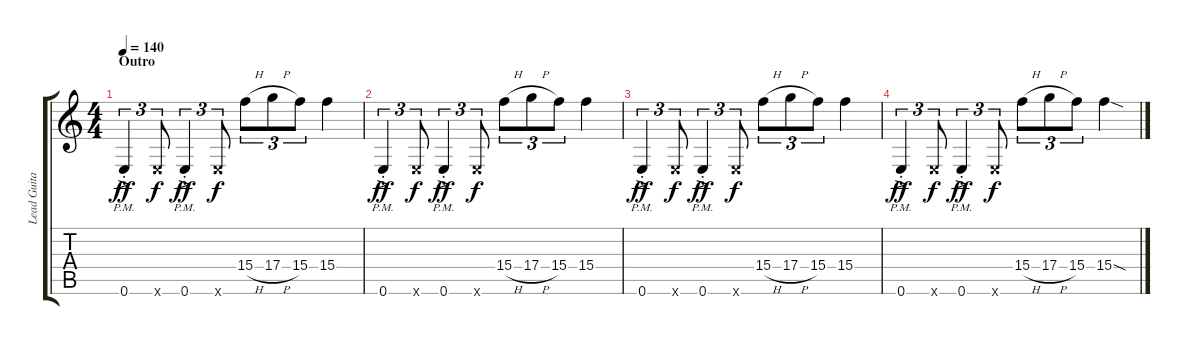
\track ("Lead Guitar (Andrew Stockdale)" "Lead Guita") {instrument distortionguitar}
\staff {score tabs}
\tuning (E4 B3 G3 D3 A2 E2) {hide}
\ts (4 4)
\section ("" "Outro")
\tempo 140
\clef g2
\ks c
0.6{ac pm st}.4{tu (3 2) dy ff volume 12} 0.6{x}.8{tu (3 2) dy f} 0.6{ac pm st}.4{tu (3 2) dy ff} 0.6{x}.8{tu (3 2) dy f} 15.4{h}.8{tu (3 2)} 17.4{h}.8{tu (3 2)} 15.4.8{tu (3 2)} 15.4.4 |
0.6{ac pm st}.4{tu (3 2) dy ff} 0.6{x}.8{tu (3 2) dy f} 0.6{ac pm st}.4{tu (3 2) dy ff} 0.6{x}.8{tu (3 2) dy f} 15.4{h}.8{tu (3 2)} 17.4{h}.8{tu (3 2)} 15.4.8{tu (3 2)} 15.4.4 |
0.6{ac pm st}.4{tu (3 2) dy ff} 0.6{x}.8{tu (3 2) dy f} 0.6{ac pm st}.4{tu (3 2) dy ff} 0.6{x}.8{tu (3 2) dy f} 15.4{h}.8{tu (3 2)} 17.4{h}.8{tu (3 2)} 15.4.8{tu (3 2)} 15.4.4 |
0.6{ac pm st}.4{tu (3 2) dy ff} 0.6{x}.8{tu (3 2) dy f} 0.6{ac pm st}.4{tu (3 2) dy ff} 0.6{x}.8{tu (3 2) dy f} 15.4{h}.8{tu (3 2)} 17.4{h}.8{tu (3 2)} 15.4.8{tu (3 2)} 15.4{sod}.4
